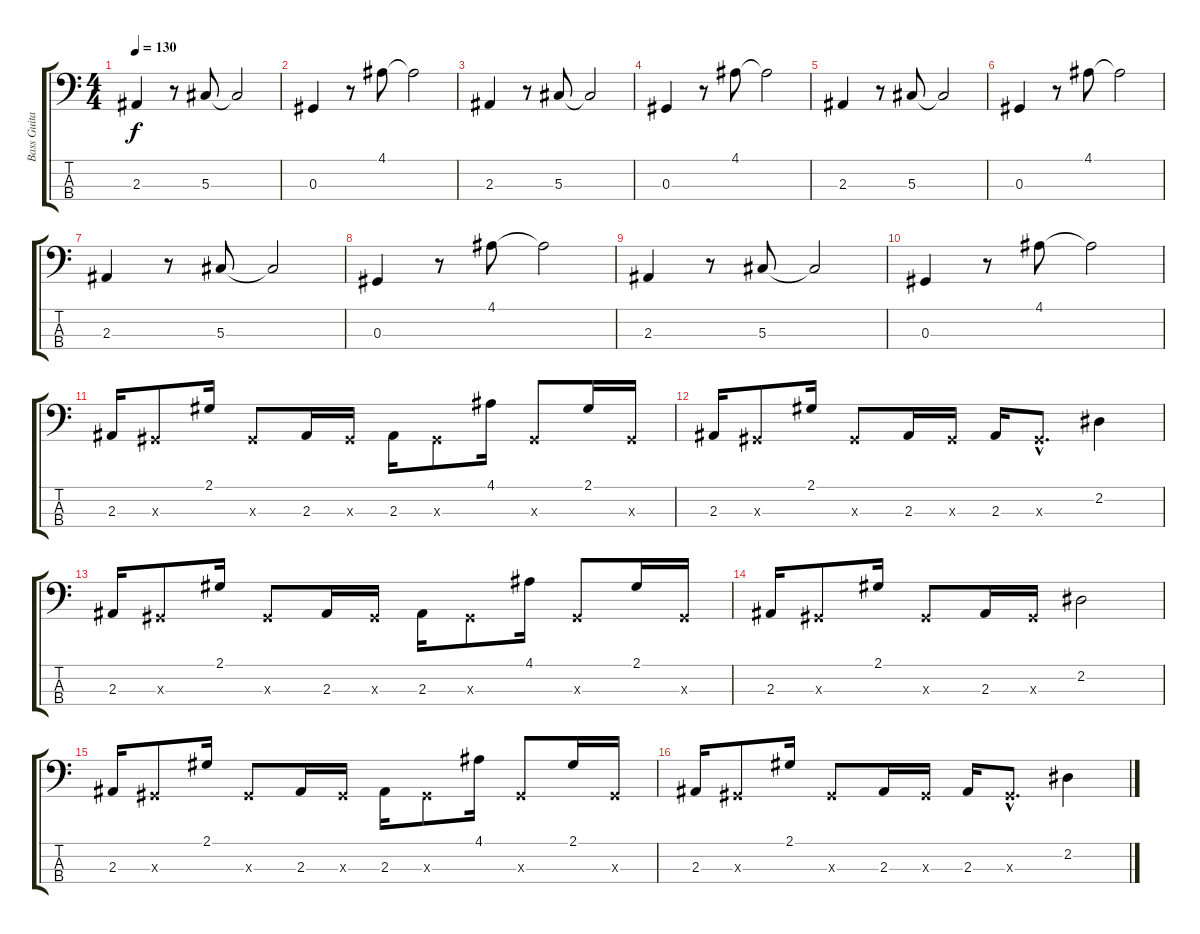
\track ("Bass Guitar" "Bass Guita") {instrument electricbasspick}
\staff {score tabs}
\tuning (Gb2 Db2 Ab1 Eb1) {hide}
\ts (4 4)
\tempo 130
\clef f4
\ks c
2.3.4{dy f} r.8 5.3.8 5.3{t}.2 |
0.3.4 r.8 4.1.8 4.1{t}.2 |
2.3.4 r.8 5.3.8 5.3{t}.2 |
0.3.4 r.8 4.1.8 4.1{t}.2 |
2.3.4 r.8 5.3.8 5.3{t}.2 |
0.3.4 r.8 4.1.8 4.1{t}.2 |
2.3.4 r.8 5.3.8 5.3{t}.2 |
0.3.4 r.8 4.1.8 4.1{t}.2 |
2.3.4 r.8 5.3.8 5.3{t}.2 |
0.3.4 r.8 4.1.8 4.1{t}.2 |
2.3.16 0.3{x}.8 2.1.16 0.3{x}.8 2.3.16 0.3{x}.16 2.3.16 0.3{x}.8 4.1.16 0.3{x}.8 2.1.16 0.3{x}.16 |
2.3.16 0.3{x}.8 2.1.16 0.3{x}.8 2.3.16 0.3{x}.16 2.3.16 0.3{hac x}.8{d} 2.2.4 |
2.3.16 0.3{x}.8 2.1.16 0.3{x}.8 2.3.16 0.3{x}.16 2.3.16 0.3{x}.8 4.1.16 0.3{x}.8 2.1.16 0.3{x}.16 |
2.3.16 0.3{x}.8 2.1.16 0.3{x}.8 2.3.16 0.3{x}.16 2.2.2 |
2.3.16 0.3{x}.8 2.1.16 0.3{x}.8 2.3.16 0.3{x}.16 2.3.16 0.3{x}.8 4.1.16 0.3{x}.8 2.1.16 0.3{x}.16 |
2.3.16 0.3{x}.8 2.1.16 0.3{x}.8 2.3.16 0.3{x}.16 2.3.16 0.3{hac x}.8{d} 2.2.4
